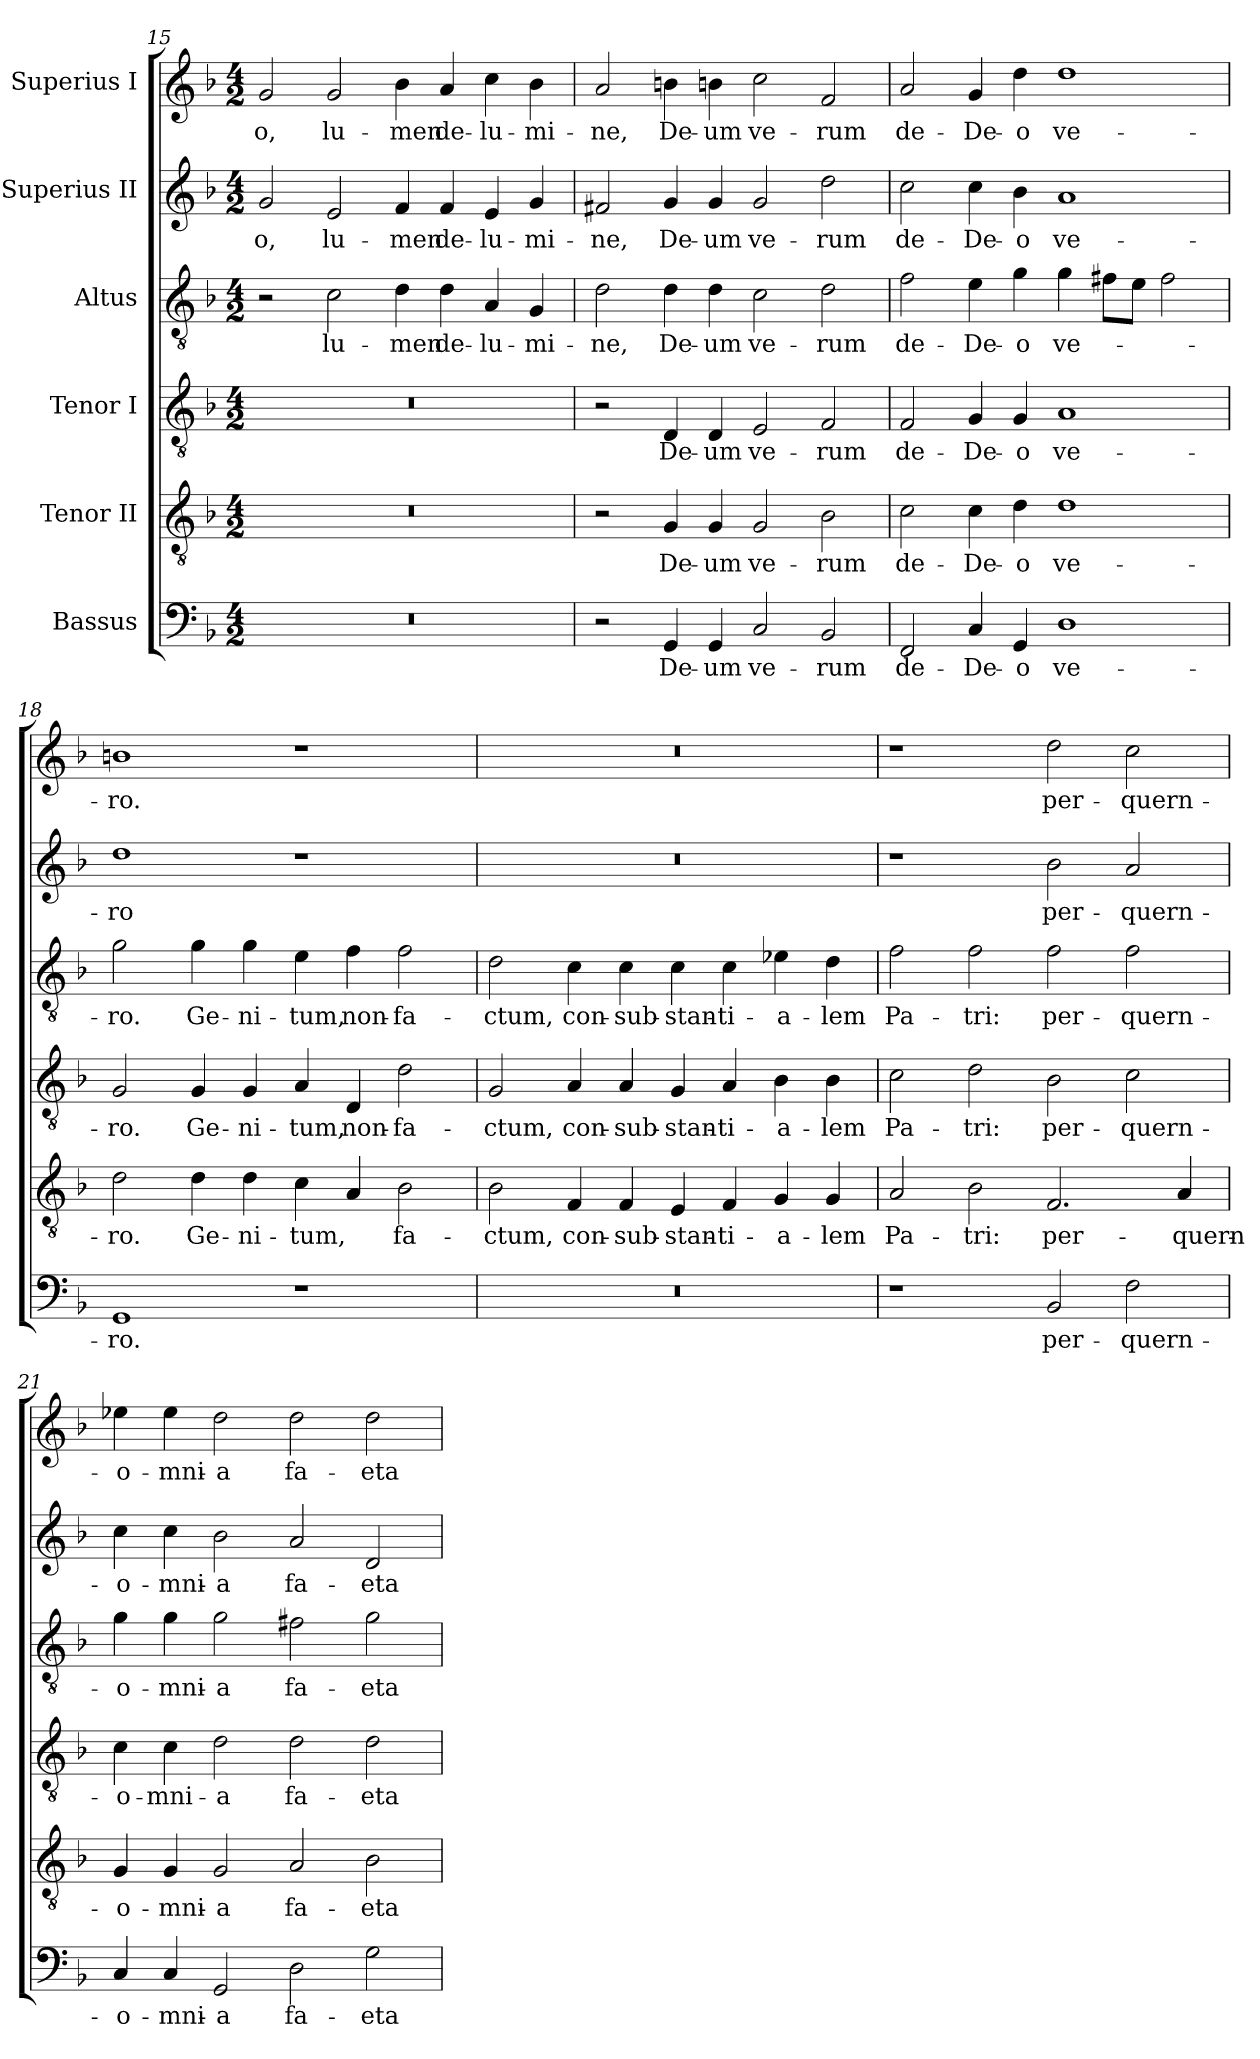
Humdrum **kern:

**kern	**text	**kern	**text	**kern	**text	**kern	**text	**kern	**text	**kern	**text
*part6	*part6	*part5	*part5	*part4	*part4	*part3	*part3	*part2	*part2	*part1	*part1
*staff6	*staff6	*staff5	*staff5	*staff4	*staff4	*staff3	*staff3	*staff2	*staff2	*staff1	*staff1
*I"Bassus	*	*I"Tenor II	*	*I"Tenor I	*	*I"Altus	*	*I"Superius II	*	*I"Superius I	*
*clefF4	*	*clefGv2	*	*clefGv2	*	*clefGv2	*	*clefG2	*	*clefG2	*
*k[b-]	*	*k[b-]	*	*k[b-]	*	*k[b-]	*	*k[b-]	*	*k[b-]	*
*M4/2	*	*M4/2	*	*M4/2	*	*M4/2	*	*M4/2	*	*M4/2	*
=15	=15	=15	=15	=15	=15	=15	=15	=15	=15	=15	=15
0r	.	0r	.	0r	.	2r	.	2g/	-o,	2g/	-o,
.	.	.	.	.	.	2c\	lu-	2e/	lu-	2g/	lu-
.	.	.	.	.	.	4d\	-men	4f/	-men	4b-\	-men
.	.	.	.	.	.	4d\	de-	4f/	de-	4a/	de-
.	.	.	.	.	.	4A/	lu-	4e/	lu-	4cc\	lu-
.	.	.	.	.	.	4G/	-mi-	4g/	-mi-	4b-\	-mi-
=16	=16	=16	=16	=16	=16	=16	=16	=16	=16	=16	=16
2r	.	2r	.	2r	.	2d\	-ne,	2f#X/	-ne,	2a/	-ne,
4GG/	De-	4G/	De-	4D/	De-	4d\	De-	4g/	De-	4bn\	De-
4GG/	-um	4G/	-um	4D/	-um	4d\	-um	4g/	-um	4bn\	-um
2C/	ve-	2G/	ve-	2E/	ve-	2c\	ve-	2g/	ve-	2cc\	ve-
2BB-/	-rum	2B-\	-rum	2F/	-rum	2d\	-rum	2dd\	-rum	2f/	-rum
=17	=17	=17	=17	=17	=17	=17	=17	=17	=17	=17	=17
2FF/	de-	2c\	de-	2F/	de-	2f\	de-	2cc\	de-	2a/	de-
4C/	De-	4c\	De-	4G/	De-	4e\	De-	4cc\	De-	4g/	De-
4GG/	-o	4d\	-o	4G/	-o	4g\	-o	4b-\	-o	4dd\	-o
1D\	ve-	1d/	ve-	1A/	ve-	4g\	ve-	1a/	ve-	1dd/	ve-
.	.	.	.	.	.	8f#X\L	.	.	.	.	.
.	.	.	.	.	.	8e\J	.	.	.	.	.
.	.	.	.	.	.	2f#\	.	.	.	.	.
=18	=18	=18	=18	=18	=18	=18	=18	=18	=18	=18	=18
1GG/	-ro.	2d\	-ro.	2G/	-ro.	2g\	-ro.	1dd/	-ro	1bn\	-ro.
.	.	4d\	Ge-	4G/	Ge-	4g\	Ge-	.	.	.	.
.	.	4d\	-ni-	4G/	-ni-	4g\	-ni-	.	.	.	.
1r	.	4c\	-tum,	4A/	-tum,	4e\	-tum,	1r	.	1r	.
.	.	4A/	.	4D/	non-	4f\	non-	.	.	.	.
.	.	2B-\	fa-	2d\	fa-	2f\	fa-	.	.	.	.
=19	=19	=19	=19	=19	=19	=19	=19	=19	=19	=19	=19
0r	.	2B-\	-ctum,	2G/	-ctum,	2d\	-ctum,	0r	.	0r	.
.	.	4F/	con-	4A/	con-	4c\	con-	.	.	.	.
.	.	4F/	-sub-	4A/	-sub-	4c\	-sub-	.	.	.	.
.	.	4E/	-stan-	4G/	-stan-	4c\	-stan-	.	.	.	.
.	.	4F/	-ti-	4A/	-ti-	4c\	-ti-	.	.	.	.
.	.	4G/	-a-	4B-\	-a-	4e-X\	-a-	.	.	.	.
.	.	4G/	-lem	4B-\	-lem	4d\	-lem	.	.	.	.
=20	=20	=20	=20	=20	=20	=20	=20	=20	=20	=20	=20
1r	.	2A/	Pa-	2c\	Pa-	2f\	Pa-	1r	.	1r	.
.	.	2B-\	-tri:	2d\	-tri:	2f\	-tri:	.	.	.	.
2BB-/	per-	2.F/	per-	2B-\	per-	2f\	per-	2b-\	per-	2dd\	per-
2F\	quern-	.	.	2c\	quern-	2f\	quern-	2a/	quern-	2cc\	quern-
.	.	4A/	quern-	.	.	.	.	.	.	.	.
=21	=21	=21	=21	=21	=21	=21	=21	=21	=21	=21	=21
4C/	o-	4G/	o-	4c\	o-	4g\	o-	4cc\	o-	4ee-X\	o-
4C/	-mni-	4G/	-mni-	4c\	-mni­-	4g\	-mni-	4cc\	-mni-	4ee-\	-mni-
2GG/	-a	2G/	-a	2d\	-a	2g\	-a	2b-\	-a	2dd\	-a
2D\	fa-	2A/	fa-	2d\	fa-	2f#X\	fa-	2a/	fa-	2dd\	fa-
2G\	-eta	2B-\	-eta	2d\	-eta	2g\	-eta	2d/	-eta	2dd\	-eta
=	=	=	=	=	=	=	=	=	=	=	=
*-	*-	*-	*-	*-	*-	*-	*-	*-	*-	*-	*-
